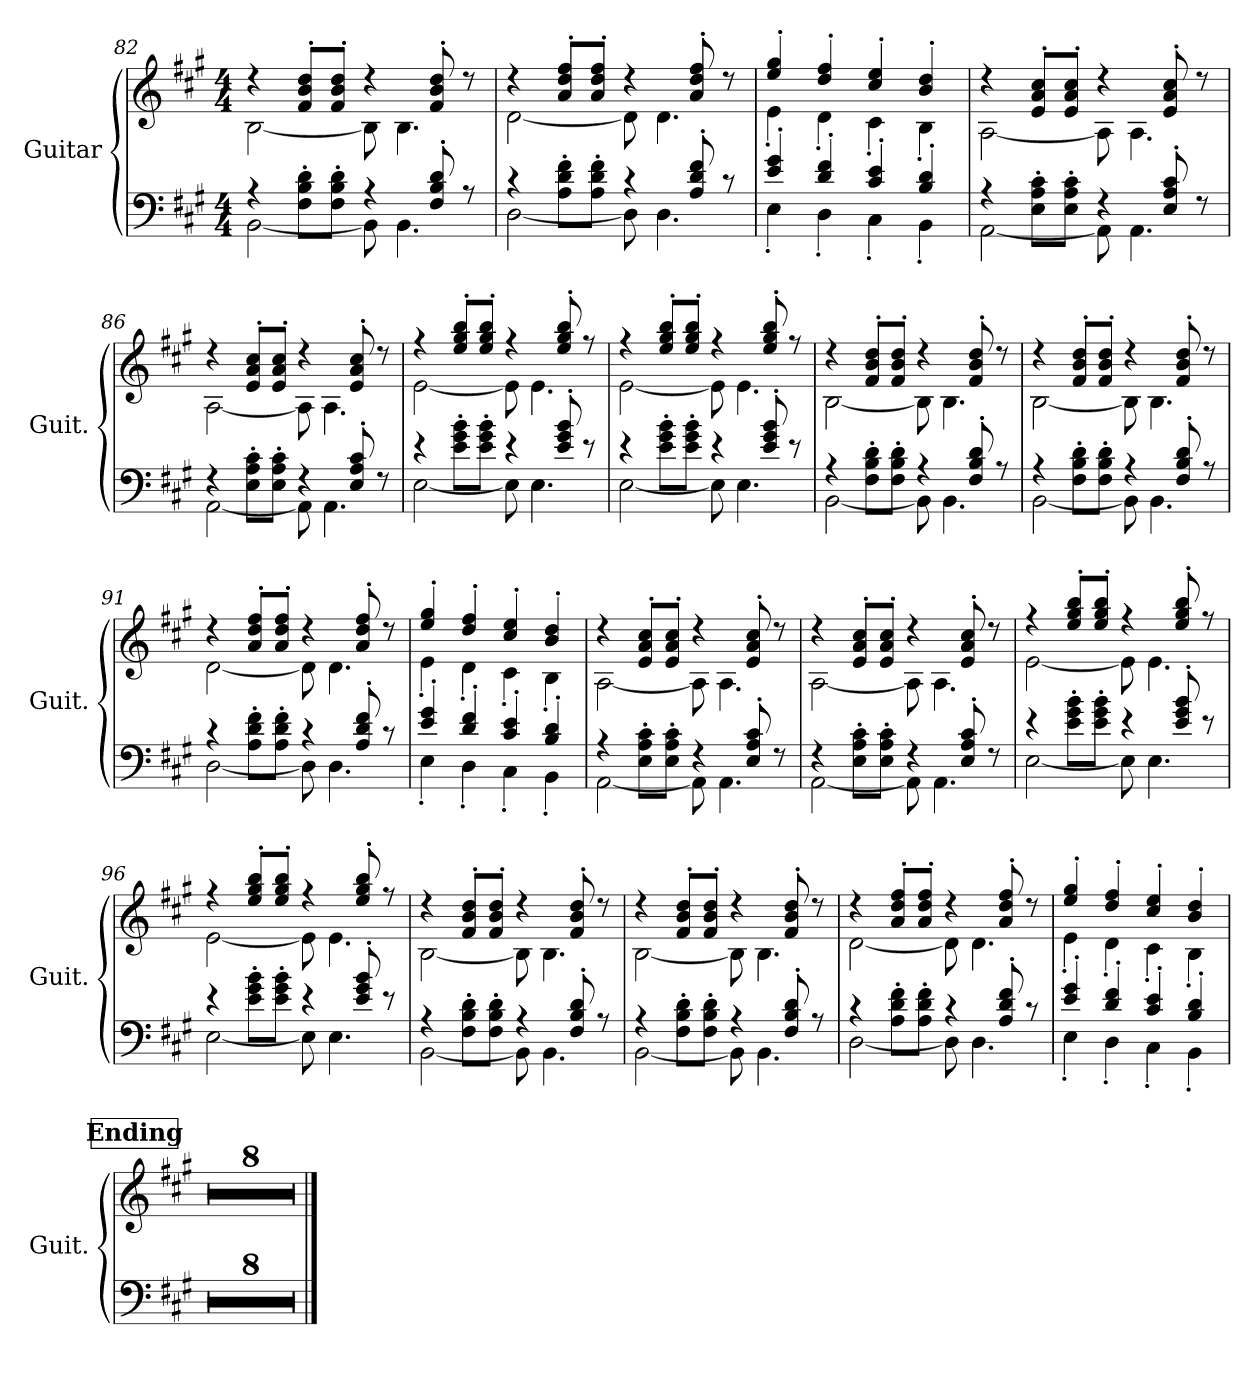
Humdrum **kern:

**kern	**kern
*part1	*part1
*staff2	*staff1
*I"Guitar	*
*I'Guit.	*
*	*clefG2
*ITrd7c12	*ITrd7c12
*k[f#c#g#]	*k[f#c#g#]
*M4/4	*M4/4
=82	=82
*^	*^
4r	[2BBB	4r	[2BB\
8FF#'\ 8BB'\ 8D'\L	.	8F#/' 8B/' 8d/'L	.
8FF#'\ 8BB'\ 8D'\J	.	8F#/' 8B/' 8d/'J	.
4r	8BBB]	4r	8BB\]
.	4.BBB	.	4.BB\
8FF#' 8BB' 8D'	.	8F#/' 8B/' 8d/'	.
8r	.	8r	.
=83	=83	=83	=83
4r	[2DD	4r	[2D\
8AA'\ 8D'\ 8F#'\L	.	8A/' 8d/' 8f#/'L	.
8AA'\ 8D'\ 8F#'\J	.	8A/' 8d/' 8f#/'J	.
4r	8DD]	4r	8D\]
.	4.DD	.	4.D\
8AA' 8D' 8F#'	.	8A/' 8d/' 8f#/'	.
8r	.	8r	.
!!LO:LB:g=z	!!
=84	=84	=84	=84
4E' 4G#'	4EE'	4e/' 4g#/'	4E'\
4D' 4F#'	4DD'	4d/' 4f#/'	4D'\
4C#' 4E'	4CC#'	4c#/' 4e/'	4C#'\
4BB' 4D'	4BBB'	4B/' 4d/'	4BB'\
=85	=85	=85	=85
4r	[2AAA	4r	[2AA\
8EE'\ 8AA'\ 8C#'\L	.	8E/' 8A/' 8c#/'L	.
8EE'\ 8AA'\ 8C#'\J	.	8E/' 8A/' 8c#/'J	.
4r	8AAA]	4r	8AA\]
.	4.AAA	.	4.AA\
8EE' 8AA' 8C#'	.	8E/' 8A/' 8c#/'	.
8r	.	8r	.
=86	=86	=86	=86
4r	[2AAA	4r	[2AA\
8EE'\ 8AA'\ 8C#'\L	.	8E/' 8A/' 8c#/'L	.
8EE'\ 8AA'\ 8C#'\J	.	8E/' 8A/' 8c#/'J	.
4r	8AAA]	4r	8AA\]
.	4.AAA	.	4.AA\
8EE' 8AA' 8C#'	.	8E/' 8A/' 8c#/'	.
8r	.	8r	.
=87	=87	=87	=87
4r	[2EE	4r	[2E\
8E'\ 8G#'\ 8B'\L	.	8e/' 8g#/' 8b/'L	.
8E'\ 8G#'\ 8B'\J	.	8e/' 8g#/' 8b/'J	.
4r	8EE]	4r	8E\]
.	4.EE	.	4.E\
8E' 8G#' 8B'	.	8e/' 8g#/' 8b/'	.
8r	.	8r	.
!!LO:LB:g=z	!!
=88	=88	=88	=88
4r	[2EE	4r	[2E\
8E'\ 8G#'\ 8B'\L	.	8e/' 8g#/' 8b/'L	.
8E'\ 8G#'\ 8B'\J	.	8e/' 8g#/' 8b/'J	.
4r	8EE]	4r	8E\]
.	4.EE	.	4.E\
8E' 8G#' 8B'	.	8e/' 8g#/' 8b/'	.
8r	.	8r	.
=89	=89	=89	=89
4r	[2BBB	4r	[2BB\
8FF#'\ 8BB'\ 8D'\L	.	8F#/' 8B/' 8d/'L	.
8FF#'\ 8BB'\ 8D'\J	.	8F#/' 8B/' 8d/'J	.
4r	8BBB]	4r	8BB\]
.	4.BBB	.	4.BB\
8FF#' 8BB' 8D'	.	8F#/' 8B/' 8d/'	.
8r	.	8r	.
=90	=90	=90	=90
4r	[2BBB	4r	[2BB\
8FF#'\ 8BB'\ 8D'\L	.	8F#/' 8B/' 8d/'L	.
8FF#'\ 8BB'\ 8D'\J	.	8F#/' 8B/' 8d/'J	.
4r	8BBB]	4r	8BB\]
.	4.BBB	.	4.BB\
8FF#' 8BB' 8D'	.	8F#/' 8B/' 8d/'	.
8r	.	8r	.
=91	=91	=91	=91
4r	[2DD	4r	[2D\
8AA'\ 8D'\ 8F#'\L	.	8A/' 8d/' 8f#/'L	.
8AA'\ 8D'\ 8F#'\J	.	8A/' 8d/' 8f#/'J	.
4r	8DD]	4r	8D\]
.	4.DD	.	4.D\
8AA' 8D' 8F#'	.	8A/' 8d/' 8f#/'	.
8r	.	8r	.
!!LO:PB:g=z	!!
=92	=92	=92	=92
4E' 4G#'	4EE'	4e/' 4g#/'	4E'\
4D' 4F#'	4DD'	4d/' 4f#/'	4D'\
4C#' 4E'	4CC#'	4c#/' 4e/'	4C#'\
4BB' 4D'	4BBB'	4B/' 4d/'	4BB'\
=93	=93	=93	=93
4r	[2AAA	4r	[2AA\
8EE'\ 8AA'\ 8C#'\L	.	8E/' 8A/' 8c#/'L	.
8EE'\ 8AA'\ 8C#'\J	.	8E/' 8A/' 8c#/'J	.
4r	8AAA]	4r	8AA\]
.	4.AAA	.	4.AA\
8EE' 8AA' 8C#'	.	8E/' 8A/' 8c#/'	.
8r	.	8r	.
=94	=94	=94	=94
4r	[2AAA	4r	[2AA\
8EE'\ 8AA'\ 8C#'\L	.	8E/' 8A/' 8c#/'L	.
8EE'\ 8AA'\ 8C#'\J	.	8E/' 8A/' 8c#/'J	.
4r	8AAA]	4r	8AA\]
.	4.AAA	.	4.AA\
8EE' 8AA' 8C#'	.	8E/' 8A/' 8c#/'	.
8r	.	8r	.
=95	=95	=95	=95
4r	[2EE	4r	[2E\
8E'\ 8G#'\ 8B'\L	.	8e/' 8g#/' 8b/'L	.
8E'\ 8G#'\ 8B'\J	.	8e/' 8g#/' 8b/'J	.
4r	8EE]	4r	8E\]
.	4.EE	.	4.E\
8E' 8G#' 8B'	.	8e/' 8g#/' 8b/'	.
8r	.	8r	.
!!LO:LB:g=z	!!
=96	=96	=96	=96
4r	[2EE	4r	[2E\
8E'\ 8G#'\ 8B'\L	.	8e/' 8g#/' 8b/'L	.
8E'\ 8G#'\ 8B'\J	.	8e/' 8g#/' 8b/'J	.
4r	8EE]	4r	8E\]
.	4.EE	.	4.E\
8E' 8G#' 8B'	.	8e/' 8g#/' 8b/'	.
8r	.	8r	.
=97	=97	=97	=97
4r	[2BBB	4r	[2BB\
8FF#'\ 8BB'\ 8D'\L	.	8F#/' 8B/' 8d/'L	.
8FF#'\ 8BB'\ 8D'\J	.	8F#/' 8B/' 8d/'J	.
4r	8BBB]	4r	8BB\]
.	4.BBB	.	4.BB\
8FF#' 8BB' 8D'	.	8F#/' 8B/' 8d/'	.
8r	.	8r	.
=98	=98	=98	=98
4r	[2BBB	4r	[2BB\
8FF#'\ 8BB'\ 8D'\L	.	8F#/' 8B/' 8d/'L	.
8FF#'\ 8BB'\ 8D'\J	.	8F#/' 8B/' 8d/'J	.
4r	8BBB]	4r	8BB\]
.	4.BBB	.	4.BB\
8FF#' 8BB' 8D'	.	8F#/' 8B/' 8d/'	.
8r	.	8r	.
=99	=99	=99	=99
4r	[2DD	4r	[2D\
8AA'\ 8D'\ 8F#'\L	.	8A/' 8d/' 8f#/'L	.
8AA'\ 8D'\ 8F#'\J	.	8A/' 8d/' 8f#/'J	.
4r	8DD]	4r	8D\]
.	4.DD	.	4.D\
8AA' 8D' 8F#'	.	8A/' 8d/' 8f#/'	.
8r	.	8r	.
!!LO:LB:g=z	!!
=100	=100	=100	=100
4E' 4G#'	4EE'	4e/' 4g#/'	4E'\
4D' 4F#'	4DD'	4d/' 4f#/'	4D'\
4C#' 4E'	4CC#'	4c#/' 4e/'	4C#'\
4BB' 4D'	4BBB'	4B/' 4d/'	4BB'\
*v	*v	*	*
*	*v	*v
!!LO:REH:place=s1:a:B:fs=14:t=Ending
=101	=101
1r	1r
=102	=102
1r	1r
=103	=103
1r	1r
=104	=104
1r	1r
=105	=105
1r	1r
=106	=106
1r	1r
=107	=107
1r	1r
=108	=108
1r	1r
==	==
*-	*-
